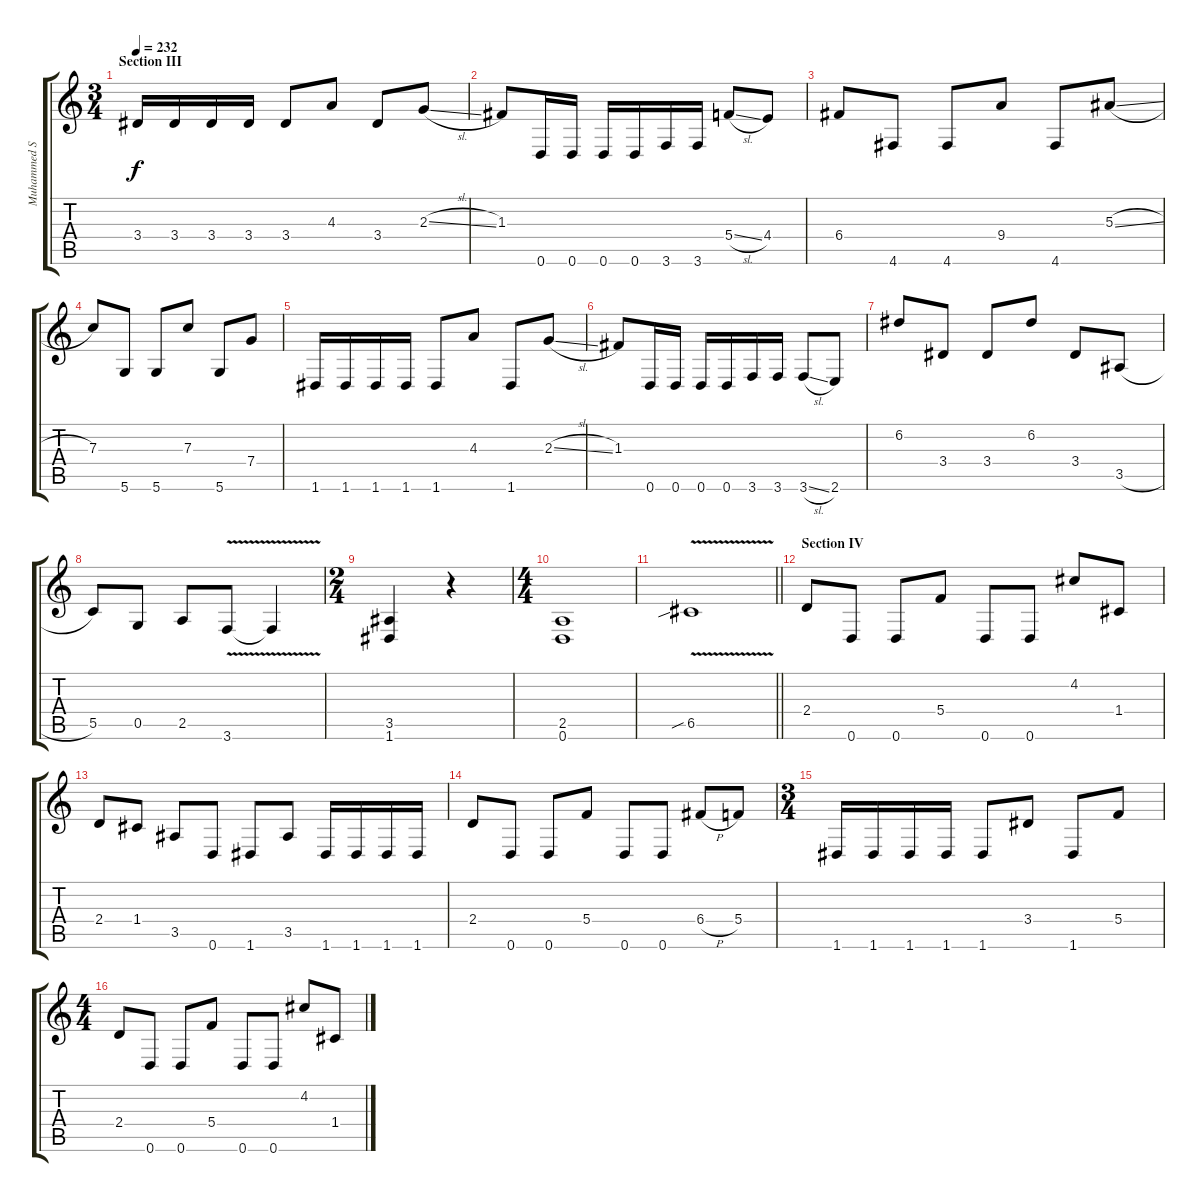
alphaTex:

\track ("Muhammed Suicmez" "Muhammed S") {instrument distortionguitar}
\staff {score tabs}
\tuning (D4 A3 F3 C3 G2 D2) {hide}
\ts (3 4)
\section ("" "Section III")
\tempo 232
\clef g2
\ks c
3.4.16{dy f} 3.4.16 3.4.16 3.4.16 3.4.8 4.3.8 3.4.8 2.3{sl}.8 |
1.3.8 0.6.16 0.6.16 0.6.16 0.6.16 3.6.16 3.6.16 5.4{sl}.8 4.4.8 |
6.4.8 4.6.8 4.6.8 9.4.8 4.6.8 5.3{sl}.8 |
7.3.8 5.6.8 5.6.8 7.3.8 5.6.8 7.4.8 |
1.6.16 1.6.16 1.6.16 1.6.16 1.6.8 4.3.8 1.6.8 2.3{sl}.8 |
1.3.8 0.6.16 0.6.16 0.6.16 0.6.16 3.6.16 3.6.16 3.6{sl}.8 2.6.8 |
6.2.8 3.4.8 3.4.8 6.2.8 3.4.8 3.5{h}.8 |
5.5.8 0.5.8 2.5.8 3.6{v}.8 3.6{t}.4 |
\ts (2 4)
(3.5 1.6).4 r.4 |
\ts (4 4)
(2.5 0.6).1 |
\barLineRight lightlight
6.5{v sib}.1 |
\section ("" "Section IV")
2.4.8 0.6.8 0.6.8 5.4.8 0.6.8 0.6.8 4.2.8 1.4.8 |
2.4.8 1.4.8 3.5.8 0.6.8 1.6.8 3.5.8 1.6.16 1.6.16 1.6.16 1.6.16 |
2.4.8 0.6.8 0.6.8 5.4.8 0.6.8 0.6.8 6.4{h}.8 5.4.8 |
\ts (3 4)
1.6.16 1.6.16 1.6.16 1.6.16 1.6.8 3.4.8 1.6.8 5.4.8 |
\ts (4 4)
2.4.8 0.6.8 0.6.8 5.4.8 0.6.8 0.6.8 4.2.8 1.4.8
